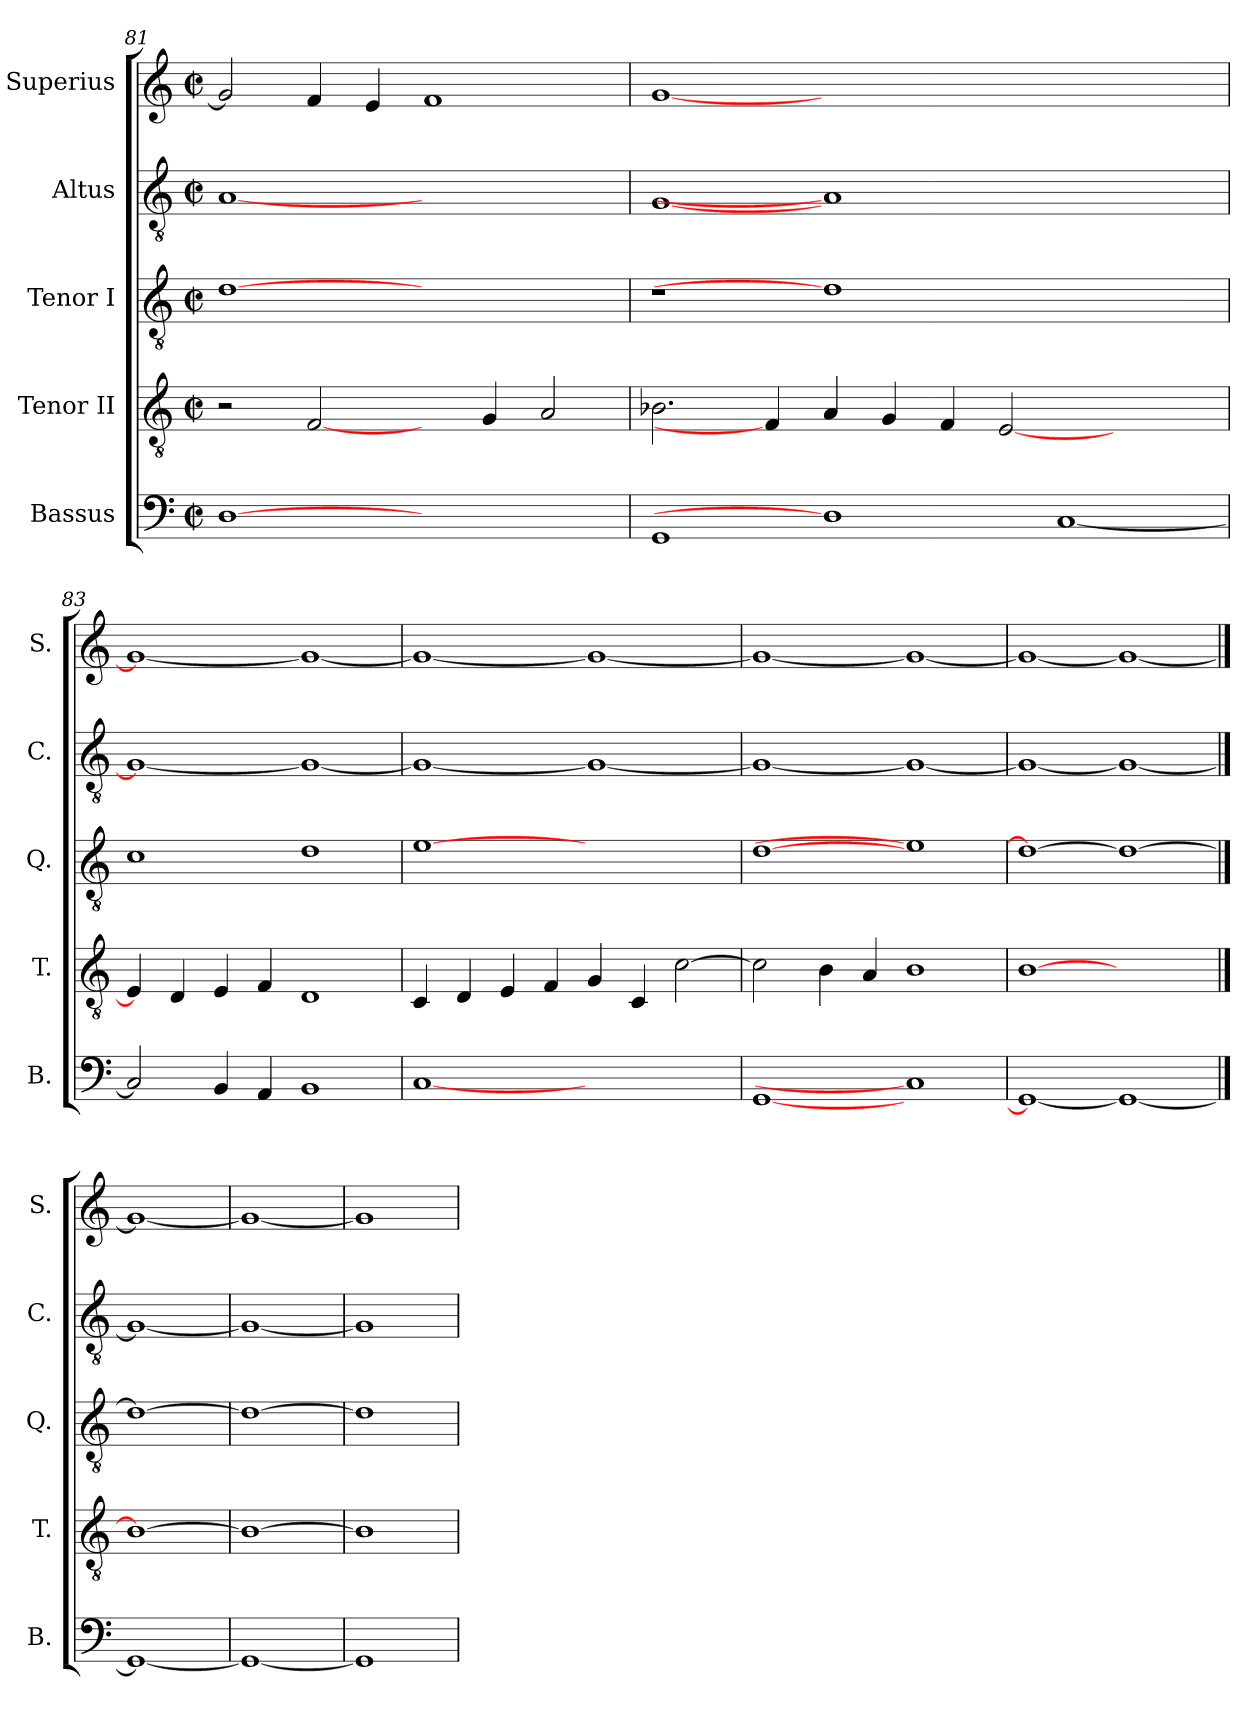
**kern	**kern	**kern	**kern	**kern
*part5	*part4	*part3	*part2	*part1
*staff5	*staff4	*staff3	*staff2	*staff1
*I"Bassus	*I"Tenor II	*I"Tenor I	*I"Altus	*I"Superius
*I'B.	*I'T.	*I'Q.	*I'C.	*I'S.
*clefF4	*clefGv2	*clefGv2	*clefGv2	*clefG2
*	*ITrd7c12	*ITrd7c12	*ITrd7c12	*
*k[]	*k[]	*k[]	*k[]	*k[]
*C:	*C:	*C:	*C:	*C:
*M2/2	*M2/2	*M2/2	*M2/2	*M2/2
*met(c|)	*met(c|)	*met(c|)	*met(c|)	*met(c|)
=81	=81	=81	=81	=81
[1Di	2r	[1Di	[1AAi	2gi/]
.	[2FFi/	.	.	4fi/
.	.	.	.	4ei/
1ryy	4ryy	1ryy	1ryy	1fi
.	4GGi/	.	.	.
.	2AAi/	.	.	.
!!LO:PB:g=z
=82	=82	=82	=82	=82
!	!	!LO:N:vis=1	!	!
1GGi	2.BB-Xi\	1r	[<1GGi	[<1gi
.	4FFi/]	.	.	.
1Di]	4AAi/	1Di]	1AAi]	0ryy
.	4GGi/	.	.	.
.	4FFi/	.	.	.
.	[<2EEi/	.	.	.
[<1Ci	.	1ryy	1ryy	.
.	2.ryy	.	.	.
=83	=83	=83	=83	=83
2Ci/]	4EEi/]	1Ci	1GGi_<	1gi_<
.	4DDi/	.	.	.
4BBi/	4EEi/	.	.	.
4AAi/	4FFi/	.	.	.
1BBi	1DDi	1Di	1GGi_	1gi_
=84	=84	=84	=84	=84
[1Ci	4CCi/	[1Ei	1GGi_<	1gi_<
.	4DDi/	.	.	.
.	4EEi/	.	.	.
.	4FFi/	.	.	.
1ryy	4GGi/	1ryy	1GGi_	1gi_
.	4CCi/	.	.	.
.	[>2Ci\	.	.	.
=85	=85	=85	=85	=85
[<1GGi	2Ci\]	[>1Di	1GGi_<	1gi_<
.	4BBi\	.	.	.
.	4AAi/	.	.	.
1Ci]	1BBi	1Ei]	1GGi_	1gi_
=86	=86	=86	=86	=86
1GGi_<	[1BBi	1Di_>	1GGi_<	1gi_<
1GGi_	1ryy	1Di_	1GGi_	1gi_
==87	==87	==87	==87	==87
1GGi_	1BBi_	1Di_	1GGi_	1gi_
=88	=88	=88	=88	=88
1GGi_	1BBi_	1Di_	1GGi_	1gi_
=89	=89	=89	=89	=89
1GGi]	1BBi]	1Di]	1GGi]	1gi]
=	=	=	=	=
*-	*-	*-	*-	*-
